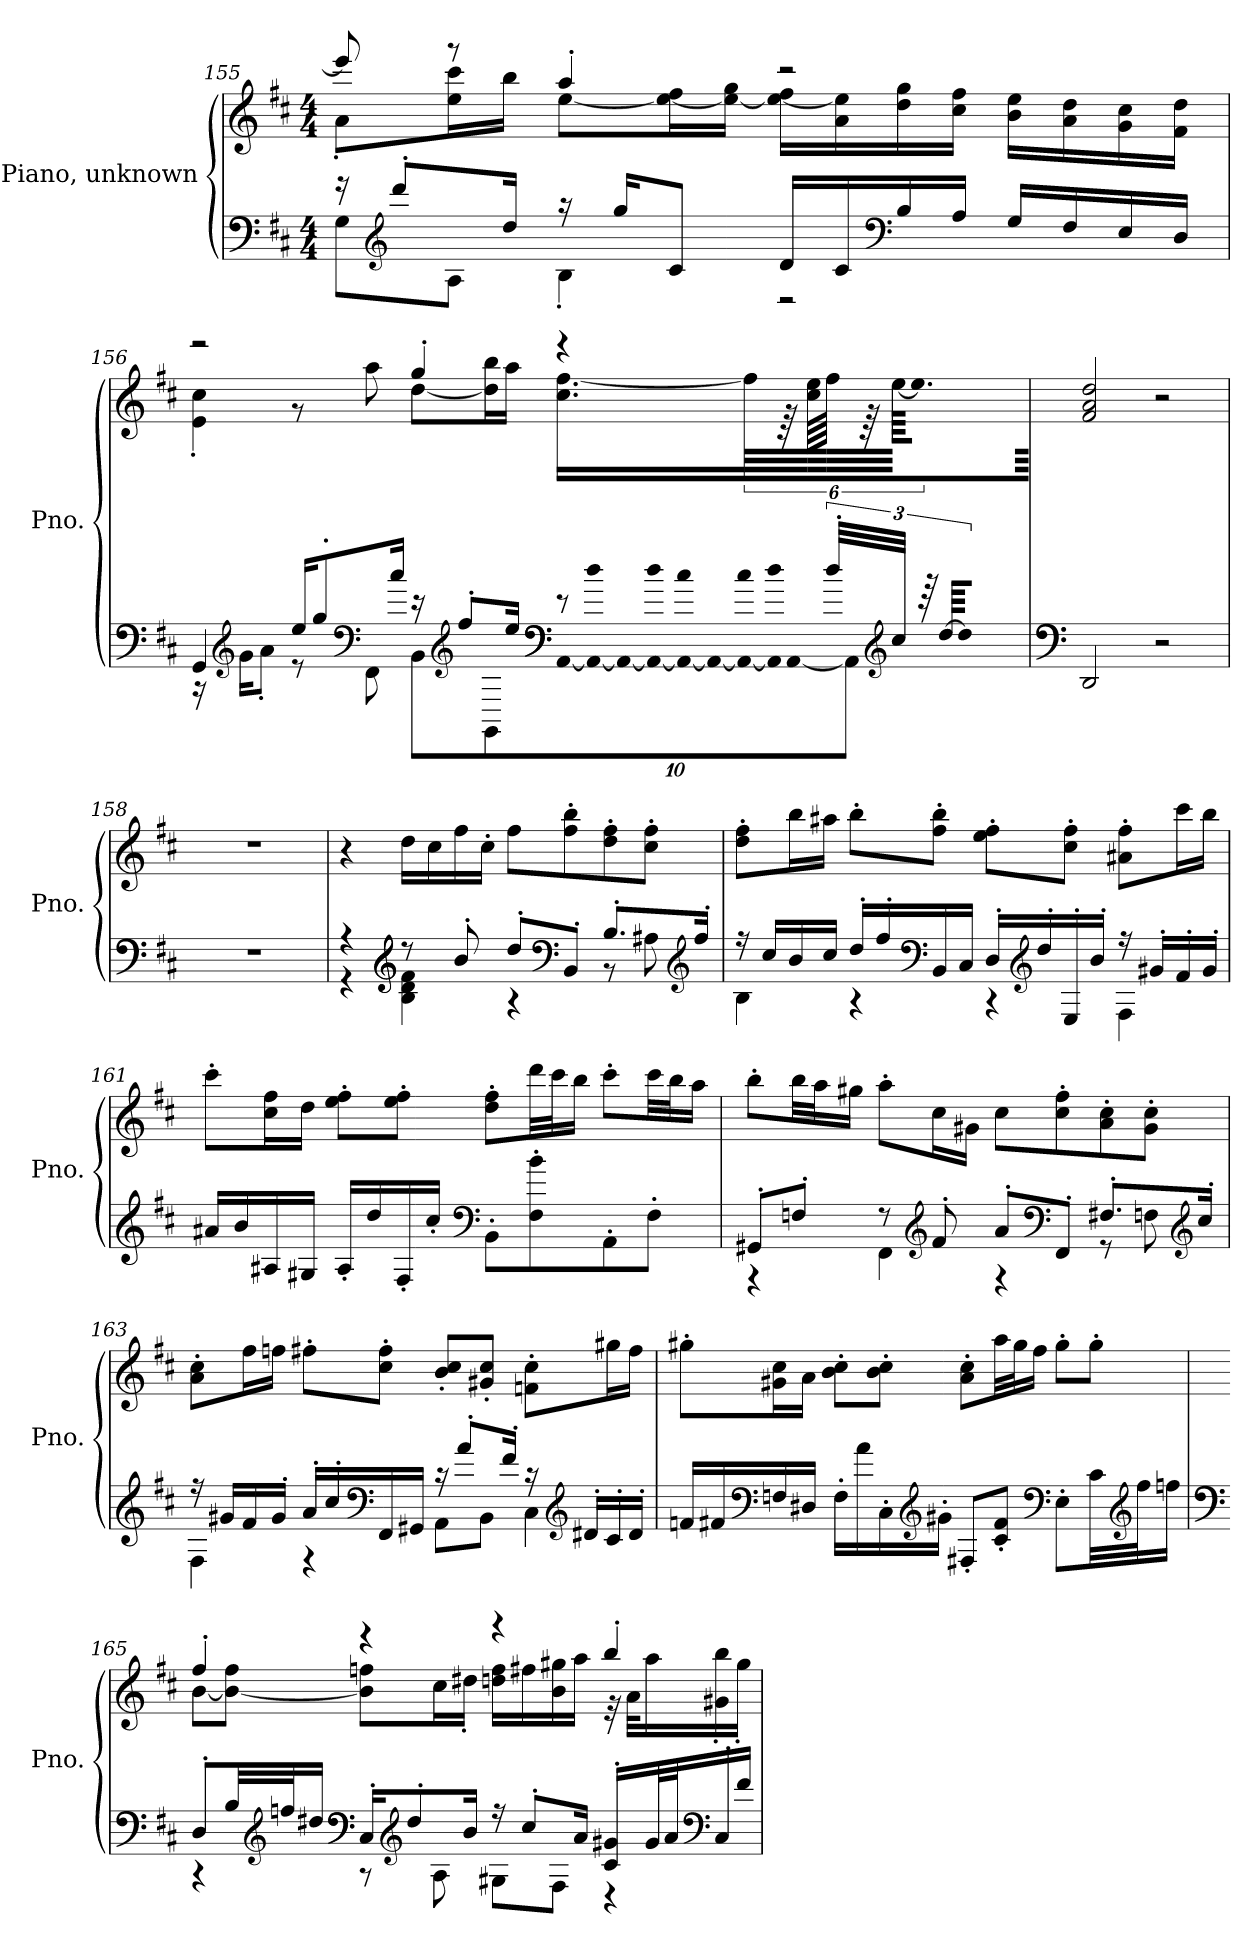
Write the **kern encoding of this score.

**kern	**kern
*part1	*part1
*staff2	*staff1
*I"Piano, unknown	*
*I'Pno.	*
*clefF4	*clefG2
*k[f#c#]	*k[f#c#]
*M4/4	*M4/4
=155	=155
*^	*^
16r	8G\L	8eee/]	8a'\L
*clefG2	*	*	*
8ddd'/L	.	.	.
.	8A\J	8r	16ee\ 16ccc#\L
16dd/Jk	.	.	16bb\JJ
16r	4B'\	4aa'/	[8ee\L
16gg/KL	.	.	.
8c#/J	.	.	16ee\_ 16ff#\L
.	.	.	16ee\_ 16gg\JJ
16d/LL	2r	2r	16ee\_ 16ff#\LL
16c#/	.	.	16a\ 16ee\]
*clefF4	*	*	*
16B/	.	.	16dd\ 16gg\
16A/JJ	.	.	16cc#\ 16ff#\JJ
16G/LL	.	.	16b\ 16ee\LL
16F#/	.	.	16a\ 16dd\
16E/	.	.	16g\ 16cc#\
16D/JJ	.	.	16f#\ 16dd\JJ
!!LO:LB:g=z	!!
=156	=156	=156	=156
4GG/	16r	2r	4e\' 4cc#\'
*clefG2	*	*	*
.	16g\KL	.	.
.	8a'\J	.	.
16ee/KL	8r	.	8r
8gg'/	.	.	.
*clefF4	*	*	*
.	8FF#\	.	8aa\
16cc#/Jk	.	.	.
16r	8BB\L	4gg'/	[8dd\L
*clefG2	*	*	*
8ff#'/L	.	.	.
.	8GG\	.	16dd\] 16bb\L
16ee/Jk	.	.	16aa\JJ
*clefF4	*	*	*
*	*Xbrackettup	*	*
!	!LO:N:vis=64	!	!
8r	[640%9AA\LLL	4r	16.cc#\ [16.ff#\LL
!	!LO:N:vis=64	!	!
.	640%9AA\_ 640%9dd\	.	.
!	!LO:N:vis=64	!	!
.	640%9AA\_	.	.
!	!LO:N:vis=64	!	!
.	640%9AA\_ 640%9dd\	.	.
!	!LO:N:vis=64	!	!
.	640%9AA\_ 640%9cc#\	.	.
!	!LO:N:vis=64	!	!
.	640%9AA\_	.	.
!	!LO:N:vis=64	!	!
.	640%9AA\_ 640%9cc#\	.	.
.	.	.	96ff#\JJkk]
!	!LO:N:vis=64	!	!
.	640%9AA\] 640%9dd\	.	.
.	.	.	96r
!	!LO:N:vis=64	!	!
.	[640%9AA\JJJ	.	.
.	.	.	96cc#\ 96ee\LLLL
*brackettup	*	*	*
48dd'/LLL	.	.	96ff#\JJJJ
.	8AA\J]	.	.
.	.	.	96r
*clefG2	*	*	*
48cc#/JJJ	.	.	[96ee\KKLL
.	.	.	16.ee\JJ]
96r	.	.	.
[96dd/KKLL	.	.	.
16dd/JJ]	.	.	.
640ryy	.	640ryy	640ryy
*v	*v	*	*
*	*v	*v
=157	=157
*clefF4	*
2DD/	2f#/ 2a/ 2dd/
2r	2r
!!LO:LB:g=z
=158	=158
1r	1r
=159	=159
*^	*
4r	4r	4r
*clefG2	*	*
8r	4B\ 4d\ 4f#\	16dd\LL
.	.	16cc#\
8b'/	.	16ff#\
.	.	16cc#'\JJ
8dd'/L	4r	8ff#\L
*clefF4	*	*
8BB'/J	.	8ff#\' 8bb\'
8.B'/L	8r	8dd\' 8ff#\'
.	8A#X\	8cc#\' 8ff#\'J
*clefG2	*	*
16ff#'/Jk	.	.
=160	=160	=160
16r	4B\	8dd\' 8ff#\'L
16cc#/LL	.	.
16b/	.	16bb\L
16cc#/JJ	.	16aa#X\JJ
16dd'/LL	4r	8bb'\L
16ff#'/	.	.
*clefF4	*	*
16BB/	.	8ff#\' 8bb\'J
16C#/JJ	.	.
16D'/LL	4r	8ee\' 8ff#\'L
*clefG2	*	*
16dd'/	.	.
16E'/	.	8cc#\' 8ff#\'J
16b'/JJ	.	.
16r	4F#\	8a#X\' 8ff#\'L
16g#X'/LL	.	.
16f#'/	.	16ccc#\L
16g#'/JJ	.	16bb\JJ
*v	*v	*
!!LO:LB:g=z
=161	=161
16a#X/LL	8ccc#'\L
16b/	.
16A#X/	16cc#\ 16ff#\L
16G#X/JJ	16dd\JJ
16A#'/LL	8ee\' 8ff#\'L
16dd/	.
16F#'/	8ee\' 8ff#\'J
16cc#'/JJ	.
*clefF4	*
8BB'\L	8dd\' 8ff#\'L
8F#\' 8b\'	32ddd\LL
.	32ccc#\J
.	16bb\JJ
8AA'\	8ccc#'\L
8F#'\J	32ccc#\LL
.	32bb\J
.	16aa\JJ
=162	=162
*^	*
8GG#X'/L	4r	8bb'\L
8Fn'/J	.	32bb\LL
.	.	32aa\J
.	.	16gg#X\JJ
8r	4FF#\	8aa'\L
*clefG2	*	*
8f#'/	.	16cc#\L
.	.	16g#X\JJ
8a'/L	4r	8cc#\L
*clefF4	*	*
8FF#'/J	.	8cc#\' 8ff#\'
8.F#X'/L	8r	8a\' 8cc#\'
.	8Fn\	8g#\' 8cc#\'J
*clefG2	*	*
16cc#'/Jk	.	.
!!LO:LB:g=z
=163	=163	=163
16r	4F#\	8a\' 8cc#\'L
16g#X/LL	.	.
16f#/	.	16ff#\L
16g#'/JJ	.	16ffn\JJ
16a'/LL	4r	8ff#X'\L
16cc#'/	.	.
*clefF4	*	*
16FF#/	.	8cc#\' 8ff#\'J
16GG#X/JJ	.	.
16r	8AA\L	8b/' 8cc#/'L
8a'/L	.	.
.	8BB\J	8g#X/' 8cc#/'J
16f#'/Jk	.	.
16r	4C#\	8fn\' 8cc#\'L
*clefG2	*	*
16d#X'/LL	.	.
16c#'/	.	16gg#X\L
16d#'/JJ	.	16ff#\JJ
*v	*v	*
!!LO:PB:g=z
=164	=164
16fn/LL	8gg#X'\L
16f#X/	.
*clefF4	*
16Fn/	16g#X\ 16cc#\L
16D#X/JJ	16a\JJ
16F'\LL	8b\' 8cc#\'L
16a\	.
16C#'\	8b\' 8cc#\'J
*clefG2	*
16g#X'\JJ	.
8F#X'/L	8a\' 8cc#\'L
8c#/' 8f#/'J	32aa\LL
.	32gg#\J
.	16ff#\JJ
*clefF4	*
8E'\L	8gg#'\L
32c#\LL	8gg#'\J
*clefG2	*
32ff#\J	.
16ffn\JJ	.
!!LO:LB:g=z
=165	=165
*clefF4	*
*^	*^
8D'/L	4r	4ff#'/	[8b\L
32B/LL	.	.	8b\_ 8ff#\J
*clefG2	*	*	*
32ffn/J	.	.	.
16dd#X/JJ	.	.	.
*clefF4	*	*	*
16C#'/KL	8r	4r	8b\] 8ffn\L
*clefG2	*	*	*
8dd#'/	.	.	.
.	8A\	.	16cc#\L
16b/Jk	.	.	16dd#X'\JJ
16r	8G#X\L	4r	16ddn\ 16ff\LL
8cc#'/L	.	.	16ff#X\
.	8F#\J	.	16b\ 16gg#X\
16a/Jk	.	.	16aa\JJ
16c#/' 16g#X/'LL	4r	4bb'/	32r
.	.	.	32a\KLL
32g#/L	.	.	16aa\
32a/J	.	.	.
*clefF4	*	*	*
16C#'/	.	.	16g#X\' 16bb\'
16f#/JJ	.	.	16gg#'\JJ
*v	*v	*	*
*	*v	*v
=	=
*-	*-
